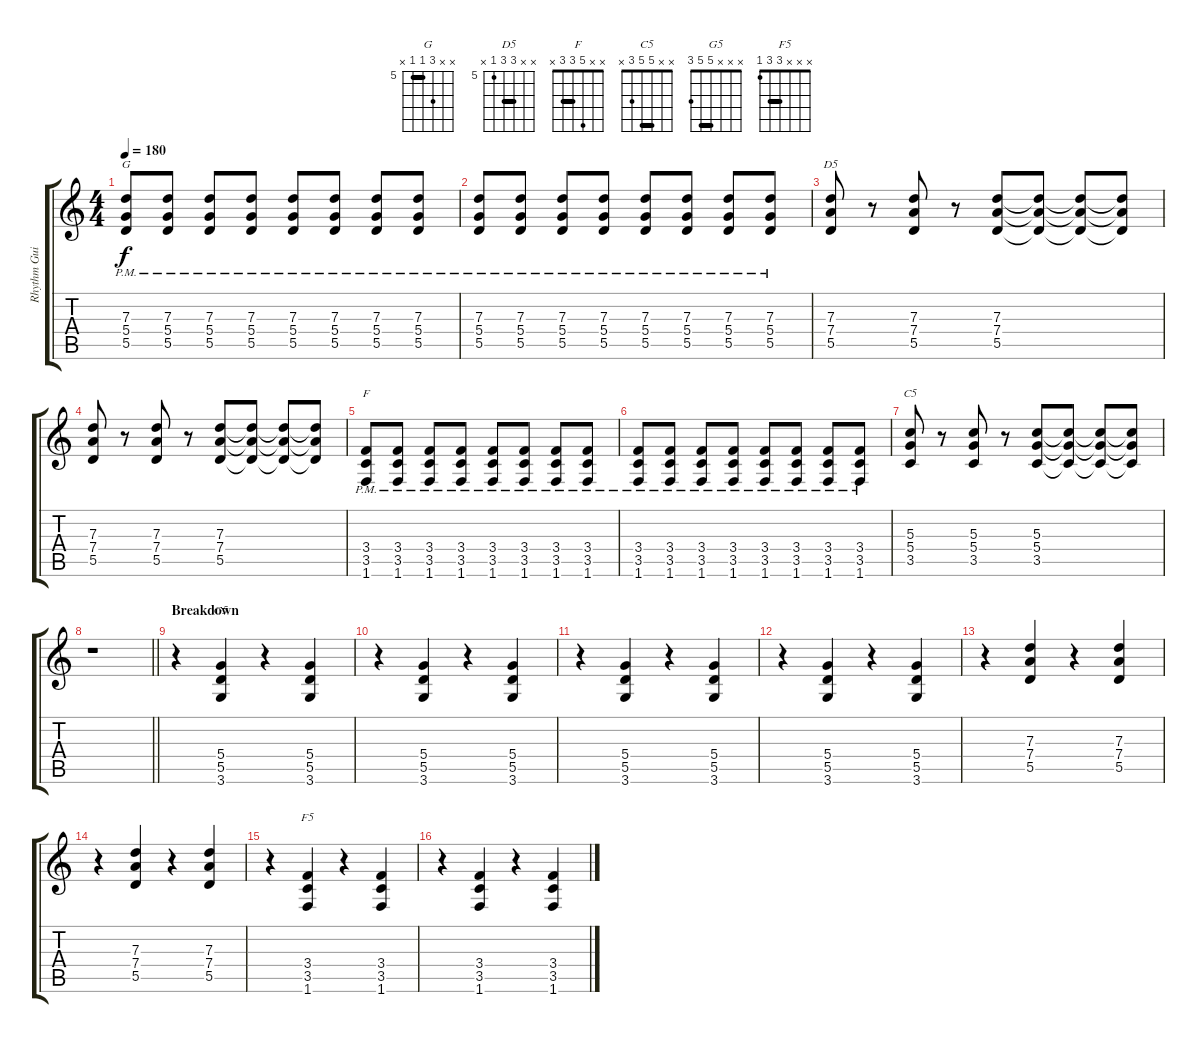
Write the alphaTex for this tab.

\track ("Rhythm Guitar" "Rhythm Gui") {instrument overdrivenguitar}
\staff {score tabs}
\tuning (E4 B3 G3 D3 A2 E2) {hide}
\chord ("G" x x 7 5 5 x) {firstfret 5 barre 5}
\chord ("D5" x x 7 7 5 x) {firstfret 5 barre 7}
\chord ("F" x x 5 3 3 x) {barre 3}
\chord ("C5" x x 5 5 3 x) {barre 5}
\chord ("G5" x x x 5 5 3) {barre 5}
\chord ("F5" x x x 3 3 1) {barre 3}
\ts (4 4)
\tempo 180
\clef g2
\ks c
(7.3{pm} 5.4{pm} 5.5{pm}).8{ch "G" dy f} (7.3{pm} 5.4{pm} 5.5{pm}).8 (7.3{pm} 5.4{pm} 5.5{pm}).8 (7.3{pm} 5.4{pm} 5.5{pm}).8 (7.3{pm} 5.4{pm} 5.5{pm}).8 (7.3{pm} 5.4{pm} 5.5{pm}).8 (7.3{pm} 5.4{pm} 5.5{pm}).8 (7.3{pm} 5.4{pm} 5.5{pm}).8 |
(7.3{pm} 5.4{pm} 5.5{pm}).8 (7.3{pm} 5.4{pm} 5.5{pm}).8 (7.3{pm} 5.4{pm} 5.5{pm}).8 (7.3{pm} 5.4{pm} 5.5{pm}).8 (7.3{pm} 5.4{pm} 5.5{pm}).8 (7.3{pm} 5.4{pm} 5.5{pm}).8 (7.3{pm} 5.4{pm} 5.5{pm}).8 (7.3{pm} 5.4{pm} 5.5{pm}).8 |
(7.3 7.4 5.5).8{ch "D5"} r.8 (7.3 7.4 5.5).8 r.8 (7.3 7.4 5.5).8 (7.3{t} 7.4{t} 5.5{t}).8 (7.3{t} 7.4{t} 5.5{t}).8 (7.3{t} 7.4{t} 5.5{t}).8 |
(7.3 7.4 5.5).8 r.8 (7.3 7.4 5.5).8 r.8 (7.3 7.4 5.5).8 (7.3{t} 7.4{t} 5.5{t}).8 (7.3{t} 7.4{t} 5.5{t}).8 (7.3{t} 7.4{t} 5.5{t}).8 |
(3.4{pm} 3.5{pm} 1.6).8{ch "F"} (3.4{pm} 3.5{pm} 1.6).8 (3.4{pm} 3.5{pm} 1.6).8 (3.4{pm} 3.5{pm} 1.6).8 (3.4{pm} 3.5{pm} 1.6).8 (3.4{pm} 3.5{pm} 1.6).8 (3.4{pm} 3.5{pm} 1.6).8 (3.4{pm} 3.5{pm} 1.6).8 |
(3.4{pm} 3.5{pm} 1.6).8 (3.4{pm} 3.5{pm} 1.6).8 (3.4{pm} 3.5{pm} 1.6).8 (3.4{pm} 3.5{pm} 1.6).8 (3.4{pm} 3.5{pm} 1.6).8 (3.4{pm} 3.5{pm} 1.6).8 (3.4{pm} 3.5{pm} 1.6).8 (3.4{pm} 3.5{pm} 1.6).8 |
(5.3 5.4 3.5).8{ch "C5"} r.8 (5.3 5.4 3.5).8 r.8 (5.3 5.4 3.5).8 (5.3{t} 5.4{t} 3.5{t}).8 (5.3{t} 5.4{t} 3.5{t}).8 (5.3{t} 5.4{t} 3.5{t}).8 |
\barLineRight lightlight
r.1 |
\section ("" "Breakdown")
r.4 (5.4 5.5 3.6).4{ch "G5"} r.4 (5.4 5.5 3.6).4 |
r.4 (5.4 5.5 3.6).4 r.4 (5.4 5.5 3.6).4 |
r.4 (5.4 5.5 3.6).4 r.4 (5.4 5.5 3.6).4 |
r.4 (5.4 5.5 3.6).4 r.4 (5.4 5.5 3.6).4 |
r.4 (7.3 7.4 5.5).4 r.4 (7.3 7.4 5.5).4 |
r.4 (7.3 7.4 5.5).4 r.4 (7.3 7.4 5.5).4 |
r.4 (3.4 3.5 1.6).4{ch "F5"} r.4 (3.4 3.5 1.6).4 |
r.4 (3.4 3.5 1.6).4 r.4 (3.4 3.5 1.6).4
